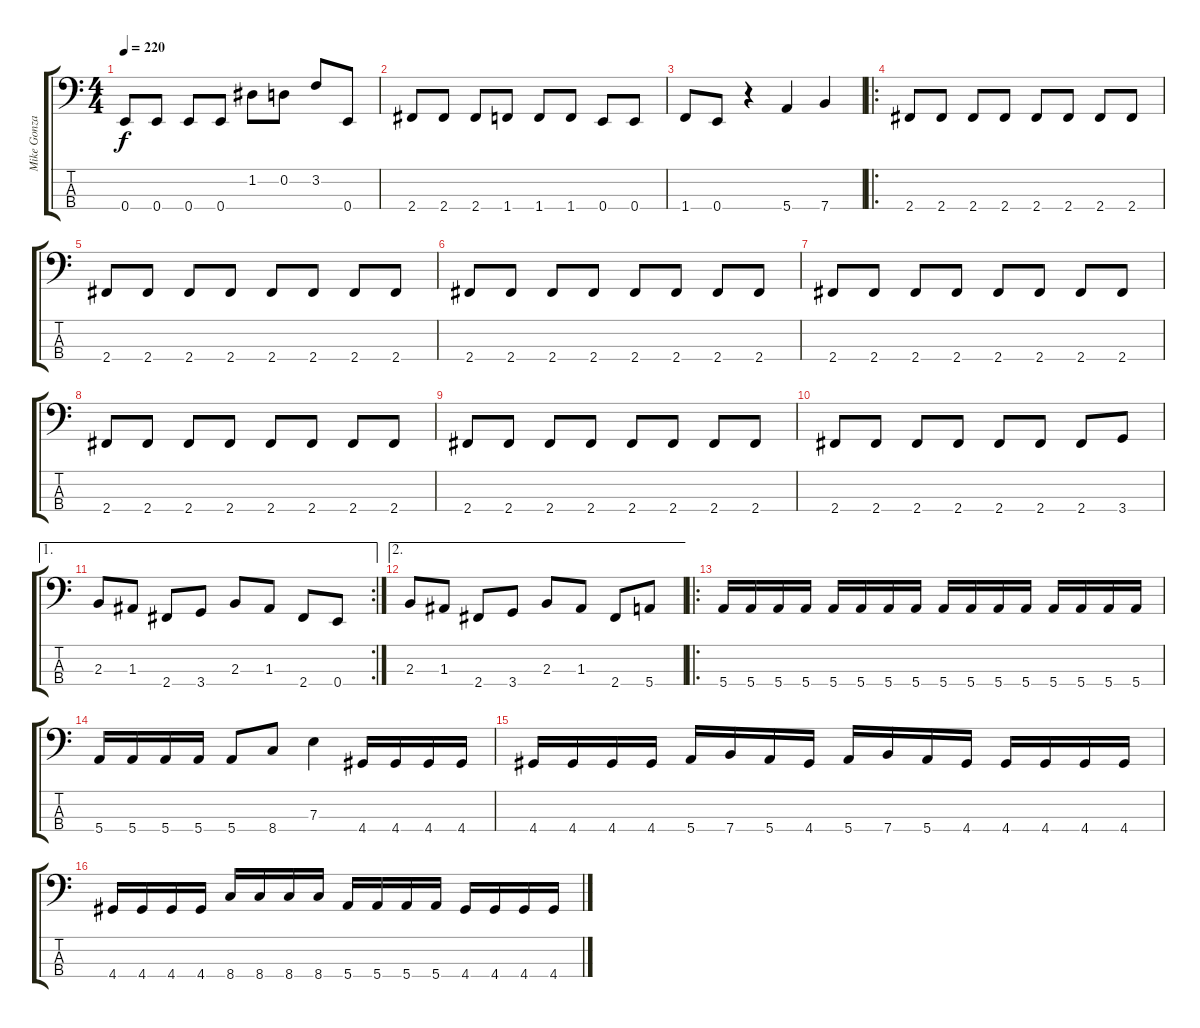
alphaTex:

\track ("Mike Gonzalez" "Mike Gonza") {instrument electricbasspick}
\staff {score tabs}
\tuning (G2 D2 A1 E1) {hide}
\ts (4 4)
\tempo 220
\clef f4
\ks c
0.4.8{dy f} 0.4.8 0.4.8 0.4.8 1.2.8 0.2.8 3.2.8 0.4.8 |
2.4.8 2.4.8 2.4.8 1.4.8 1.4.8 1.4.8 0.4.8 0.4.8 |
1.4.8 0.4.8 r.4 5.4.4 7.4.4 |
\ro
2.4.8 2.4.8 2.4.8 2.4.8 2.4.8 2.4.8 2.4.8 2.4.8 |
2.4.8 2.4.8 2.4.8 2.4.8 2.4.8 2.4.8 2.4.8 2.4.8 |
2.4.8 2.4.8 2.4.8 2.4.8 2.4.8 2.4.8 2.4.8 2.4.8 |
2.4.8 2.4.8 2.4.8 2.4.8 2.4.8 2.4.8 2.4.8 2.4.8 |
2.4.8 2.4.8 2.4.8 2.4.8 2.4.8 2.4.8 2.4.8 2.4.8 |
2.4.8 2.4.8 2.4.8 2.4.8 2.4.8 2.4.8 2.4.8 2.4.8 |
2.4.8 2.4.8 2.4.8 2.4.8 2.4.8 2.4.8 2.4.8 3.4.8 |
\ae 1
\rc 2
2.3.8 1.3.8 2.4.8 3.4.8 2.3.8 1.3.8 2.4.8 0.4.8 |
\ae 2
2.3.8 1.3.8 2.4.8 3.4.8 2.3.8 1.3.8 2.4.8 5.4.8 |
\ro
5.4.16 5.4.16 5.4.16 5.4.16 5.4.16 5.4.16 5.4.16 5.4.16 5.4.16 5.4.16 5.4.16 5.4.16 5.4.16 5.4.16 5.4.16 5.4.16 |
5.4.16 5.4.16 5.4.16 5.4.16 5.4.8 8.4.8 7.3.4 4.4.16 4.4.16 4.4.16 4.4.16 |
4.4.16 4.4.16 4.4.16 4.4.16 5.4.16 7.4.16 5.4.16 4.4.16 5.4.16 7.4.16 5.4.16 4.4.16 4.4.16 4.4.16 4.4.16 4.4.16 |
4.4.16 4.4.16 4.4.16 4.4.16 8.4.16 8.4.16 8.4.16 8.4.16 5.4.16 5.4.16 5.4.16 5.4.16 4.4.16 4.4.16 4.4.16 4.4.16
